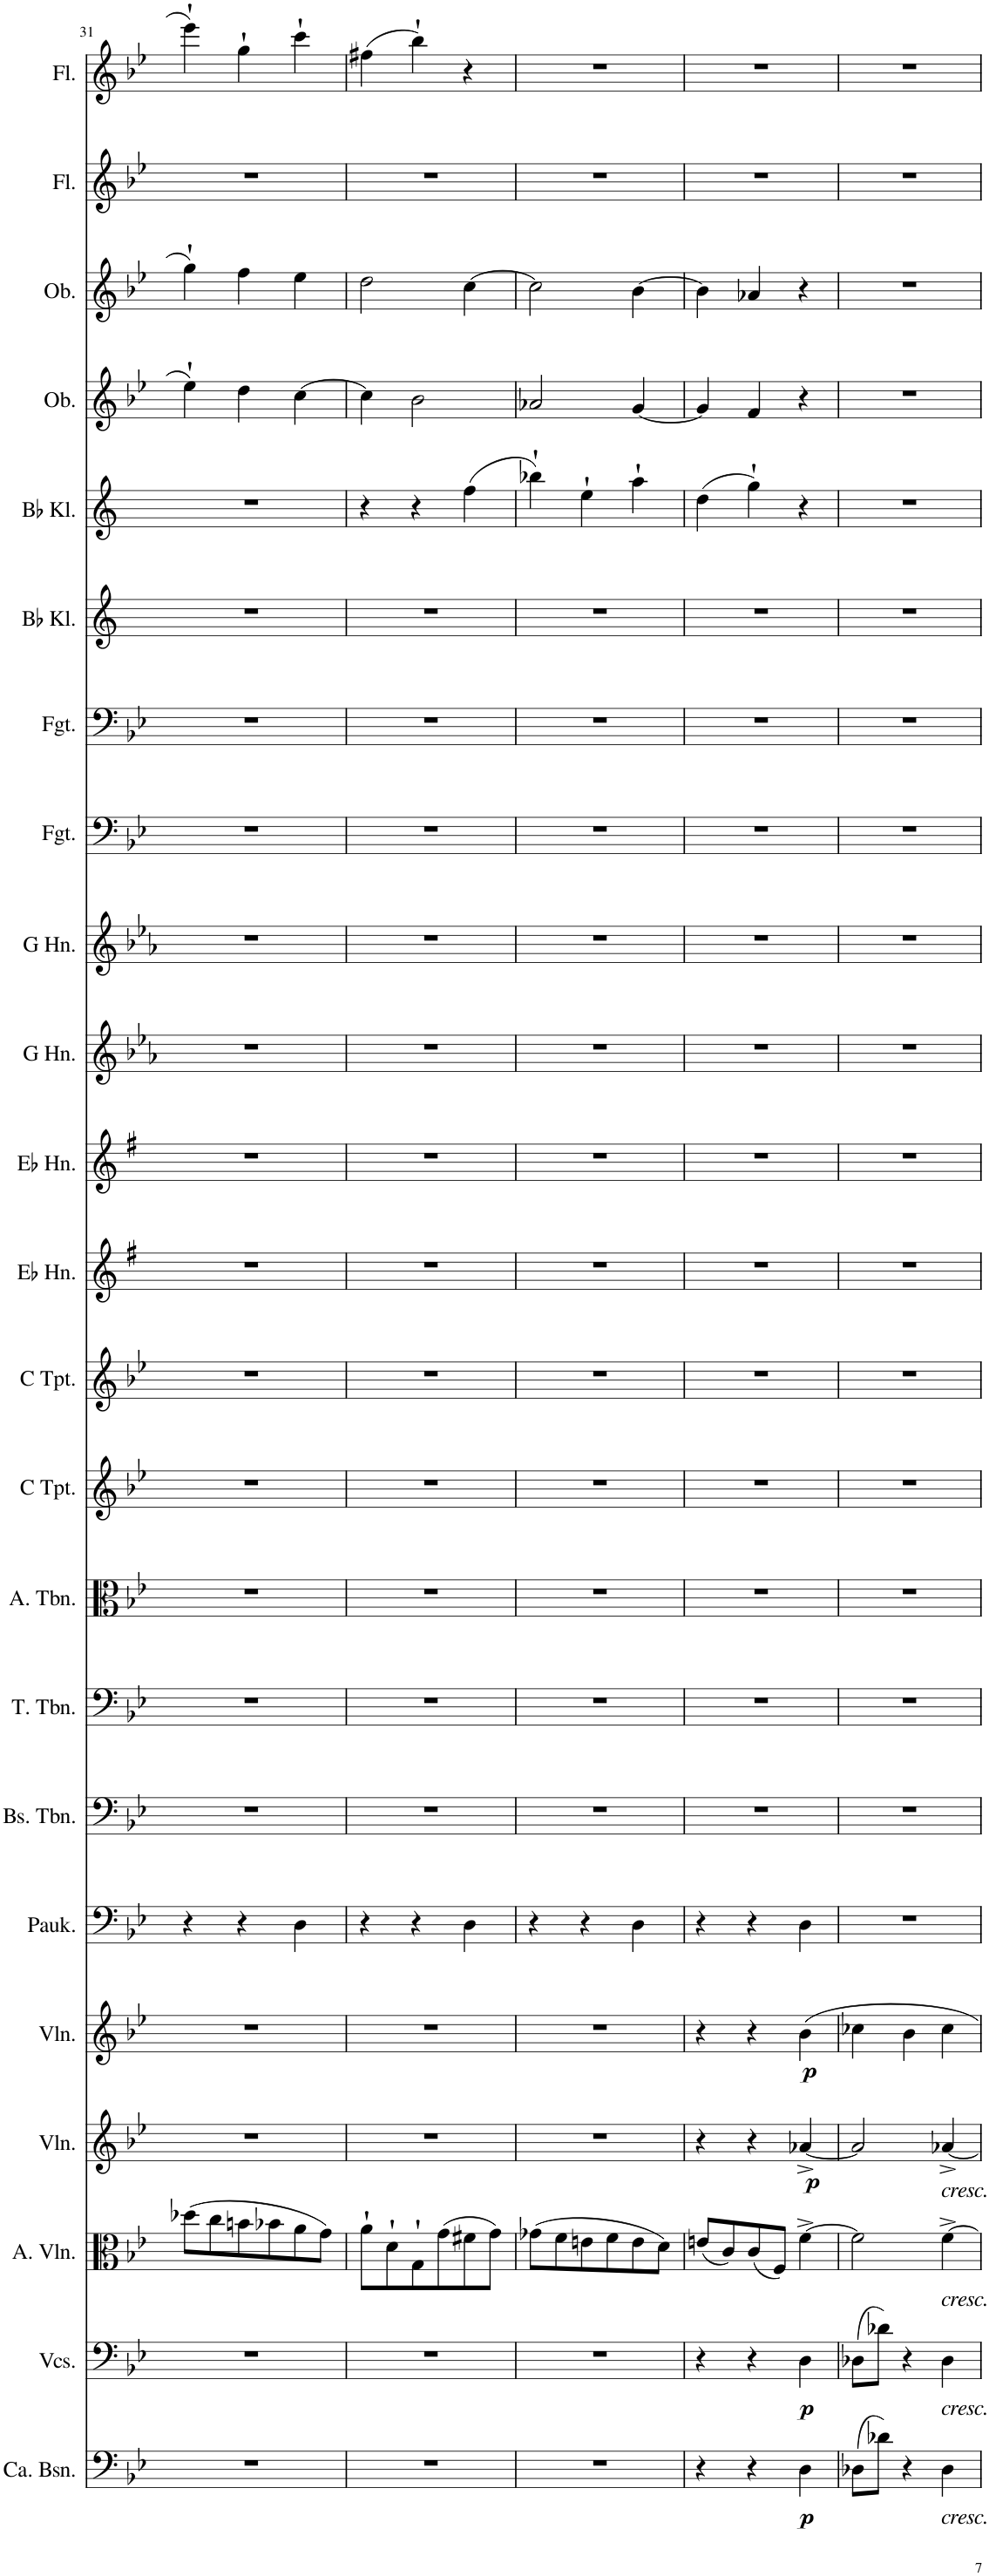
**kern	**dynam	**kern	**dynam	**kern	**kern	**dynam	**kern	**dynam	**kern	**kern	**kern	**kern	**kern	**kern	**kern	**kern	**kern	**kern	**kern	**kern	**kern	**kern	**kern	**kern	**kern	**kern
*part23	*part23	*part22	*part22	*part21	*part20	*part20	*part19	*part19	*part18	*part17	*part16	*part15	*part14	*part13	*part12	*part11	*part10	*part9	*part8	*part7	*part6	*part5	*part4	*part3	*part2	*part1
*staff23	*staff23	*staff22	*staff22	*staff21	*staff20	*staff20	*staff19	*staff19	*staff18	*staff17	*staff16	*staff15	*staff14	*staff13	*staff12	*staff11	*staff10	*staff9	*staff8	*staff7	*staff6	*staff5	*staff4	*staff3	*staff2	*staff1
*I"Contrabassen	*	*I"Violoncellos	*	*I"Altviolen	*I"Violen	*	*I"Violen	*	*I"Pauken	*I"Bas-trombone	*I"Tenor-trombone	*I"Alt-trombone	*I"Trompet in C	*I"Trompet in C	*I"Hoorn in Eb	*I"Hoorn in Eb	*I"Hoorn in G	*I"Hoorn in G	*I"Fagot	*I"Fagot	*I"Klarinet in Bb	*I"Klarinet in Bb	*I"Hobo	*I"Hobo	*I"Dwarsfluit	*I"Dwarsfluit
*I'Ca. Bsn.	*	*I'Vcs.	*	*I'A. Vln.	*I'Vln.	*	*I'Vln.	*	*I'Pauk.	*I'Bs. Tbn.	*I'T. Tbn.	*I'A. Tbn.	*	*	*	*	*	*	*I'Fgt.	*I'Fgt.	*	*	*	*	*	*
!!LO:PB:g=z
*clefF4	*	*clefF4	*	*clefC3	*clefG2	*	*clefG2	*	*clefF4	*clefF4	*clefF4	*clefC3	*clefG2	*clefG2	*clefG2	*clefG2	*clefG2	*clefG2	*clefF4	*clefF4	*clefG2	*clefG2	*clefG2	*clefG2	*clefG2	*clefG2
*Trd7c12	*	*	*	*	*	*	*	*	*	*	*	*	*Trd1c2	*Trd1c2	*Trd5c9	*Trd5c9	*Trd3c5	*Trd3c5	*	*	*Trd1c2	*Trd1c2	*	*	*	*
*k[b-e-]	*	*k[b-e-]	*	*k[b-e-]	*k[b-e-]	*	*k[b-e-]	*	*k[b-e-]	*k[b-e-]	*k[b-e-]	*k[b-e-]	*k[b-e-]	*k[b-e-]	*k[f#]	*k[f#]	*k[b-e-a-]	*k[b-e-a-]	*k[b-e-]	*k[b-e-]	*k[]	*k[]	*k[b-e-]	*k[b-e-]	*k[b-e-]	*k[b-e-]
*M3/4	*	*M3/4	*	*M3/4	*M3/4	*	*M3/4	*	*M3/4	*M3/4	*M3/4	*M3/4	*M3/4	*M3/4	*M3/4	*M3/4	*M3/4	*M3/4	*M3/4	*M3/4	*M3/4	*M3/4	*M3/4	*M3/4	*M3/4	*M3/4
=31	=31	=31	=31	=31	=31	=31	=31	=31	=31	=31	=31	=31	=31	=31	=31	=31	=31	=31	=31	=31	=31	=31	=31	=31	=31	=31
2.r	.	2.r	.	(8dd-X\L	2.r	.	2.r	.	4r	2.r	2.r	2.r	2.r	2.r	2.r	2.r	2.r	2.r	2.r	2.r	2.r	2.r	4ee-`\	4gg`\	2.r	4eee-`\
.	.	.	.	8cc\	.	.	.	.	.	.	.	.	.	.	.	.	.	.	.	.	.	.	.	.	.	.
.	.	.	.	8bn\	.	.	.	.	4r	.	.	.	.	.	.	.	.	.	.	.	.	.	4dd\	4ff\	.	4gg`\
.	.	.	.	8b-X\	.	.	.	.	.	.	.	.	.	.	.	.	.	.	.	.	.	.	.	.	.	.
.	.	.	.	8a\	.	.	.	.	4D\	.	.	.	.	.	.	.	.	.	.	.	.	.	[4cc\	4ee-\	.	4ccc`\
.	.	.	.	8g\J)	.	.	.	.	.	.	.	.	.	.	.	.	.	.	.	.	.	.	.	.	.	.
=32	=32	=32	=32	=32	=32	=32	=32	=32	=32	=32	=32	=32	=32	=32	=32	=32	=32	=32	=32	=32	=32	=32	=32	=32	=32	=32
2.r	.	2.r	.	8a`\L	2.r	.	2.r	.	4r	2.r	2.r	2.r	2.r	2.r	2.r	2.r	2.r	2.r	2.r	2.r	2.r	4r	4cc\]	2dd\	2.r	(4ff#X\
.	.	.	.	8d`\	.	.	.	.	.	.	.	.	.	.	.	.	.	.	.	.	.	.	.	.	.	.
.	.	.	.	8G`\	.	.	.	.	4r	.	.	.	.	.	.	.	.	.	.	.	.	4r	2b-\	.	.	4bb-`\)
.	.	.	.	(8g\	.	.	.	.	.	.	.	.	.	.	.	.	.	.	.	.	.	.	.	.	.	.
.	.	.	.	8f#X\	.	.	.	.	4D\	.	.	.	.	.	.	.	.	.	.	.	.	(4ff\	.	[4cc\	.	4r
.	.	.	.	8g\J)	.	.	.	.	.	.	.	.	.	.	.	.	.	.	.	.	.	.	.	.	.	.
=33	=33	=33	=33	=33	=33	=33	=33	=33	=33	=33	=33	=33	=33	=33	=33	=33	=33	=33	=33	=33	=33	=33	=33	=33	=33	=33
2.r	.	2.r	.	(8g-X\L	2.r	.	2.r	.	4r	2.r	2.r	2.r	2.r	2.r	2.r	2.r	2.r	2.r	2.r	2.r	2.r	4bb-X`\)	2a-X/	2cc\]	2.r	2.r
.	.	.	.	8f\	.	.	.	.	.	.	.	.	.	.	.	.	.	.	.	.	.	.	.	.	.	.
.	.	.	.	8en\	.	.	.	.	4r	.	.	.	.	.	.	.	.	.	.	.	.	4ee`\	.	.	.	.
.	.	.	.	8f\	.	.	.	.	.	.	.	.	.	.	.	.	.	.	.	.	.	.	.	.	.	.
.	.	.	.	8e\	.	.	.	.	4D\	.	.	.	.	.	.	.	.	.	.	.	.	4aa`\	[4g/	[4b-\	.	.
.	.	.	.	8d\J)	.	.	.	.	.	.	.	.	.	.	.	.	.	.	.	.	.	.	.	.	.	.
=34	=34	=34	=34	=34	=34	=34	=34	=34	=34	=34	=34	=34	=34	=34	=34	=34	=34	=34	=34	=34	=34	=34	=34	=34	=34	=34
4r	.	4r	.	(8en/L	4r	.	4r	.	4r	2.r	2.r	2.r	2.r	2.r	2.r	2.r	2.r	2.r	2.r	2.r	2.r	(4dd\	4g/]	4b-\]	2.r	2.r
.	.	.	.	8c/)	.	.	.	.	.	.	.	.	.	.	.	.	.	.	.	.	.	.	.	.	.	.
4r	.	4r	.	(8c/	4r	.	4r	.	4r	.	.	.	.	.	.	.	.	.	.	.	.	4gg`\)	4f/	4a-X/	.	.
.	.	.	.	8F/J)	.	.	.	.	.	.	.	.	.	.	.	.	.	.	.	.	.	.	.	.	.	.
!	!LO:DY:b	!	!LO:DY:b	!	!	!LO:DY:b	!	!LO:DY:b	!	!	!	!	!	!	!	!	!	!	!	!	!	!	!	!	!	!
4D\	p	4D\	p	[4f^\	[4a-X^/	p	4b-\	p	4D\	.	.	.	.	.	.	.	.	.	.	.	.	4r	4r	4r	.	.
=35	=35	=35	=35	=35	=35	=35	=35	=35	=35	=35	=35	=35	=35	=35	=35	=35	=35	=35	=35	=35	=35	=35	=35	=35	=35	=35
(8D-X\L	.	(8D-X\L	.	2f\]	2a-/]	.	4cc-X\	.	2.r	2.r	2.r	2.r	2.r	2.r	2.r	2.r	2.r	2.r	2.r	2.r	2.r	2.r	2.r	2.r	2.r	2.r
8d-X\J)	.	8d-X\J)	.	.	.	.	.	.	.	.	.	.	.	.	.	.	.	.	.	.	.	.	.	.	.	.
4r	.	4r	.	.	.	.	4b-\	.	.	.	.	.	.	.	.	.	.	.	.	.	.	.	.	.	.	.
!	!	!	!	!	!LO:TX:b:i:t=cresc.	!	!	!	!	!	!	!	!	!	!	!	!	!	!	!	!	!	!	!	!	!
!	!	!	!	!LO:TX:b:i:t=cresc.	!	!	!	!	!	!	!	!	!	!	!	!	!	!	!	!	!	!	!	!	!	!
!	!	!LO:TX:b:i:t=cresc.	!	!	!	!	!	!	!	!	!	!	!	!	!	!	!	!	!	!	!	!	!	!	!	!
!LO:TX:b:i:t=cresc.	!	!	!	!	!	!	!	!	!	!	!	!	!	!	!	!	!	!	!	!	!	!	!	!	!	!
4D-\	.	4D-\	.	[4f^\	[4a-X^/	.	4cc-\	.	.	.	.	.	.	.	.	.	.	.	.	.	.	.	.	.	.	.
=	=	=	=	=	=	=	=	=	=	=	=	=	=	=	=	=	=	=	=	=	=	=	=	=	=	=
*-	*-	*-	*-	*-	*-	*-	*-	*-	*-	*-	*-	*-	*-	*-	*-	*-	*-	*-	*-	*-	*-	*-	*-	*-	*-	*-
